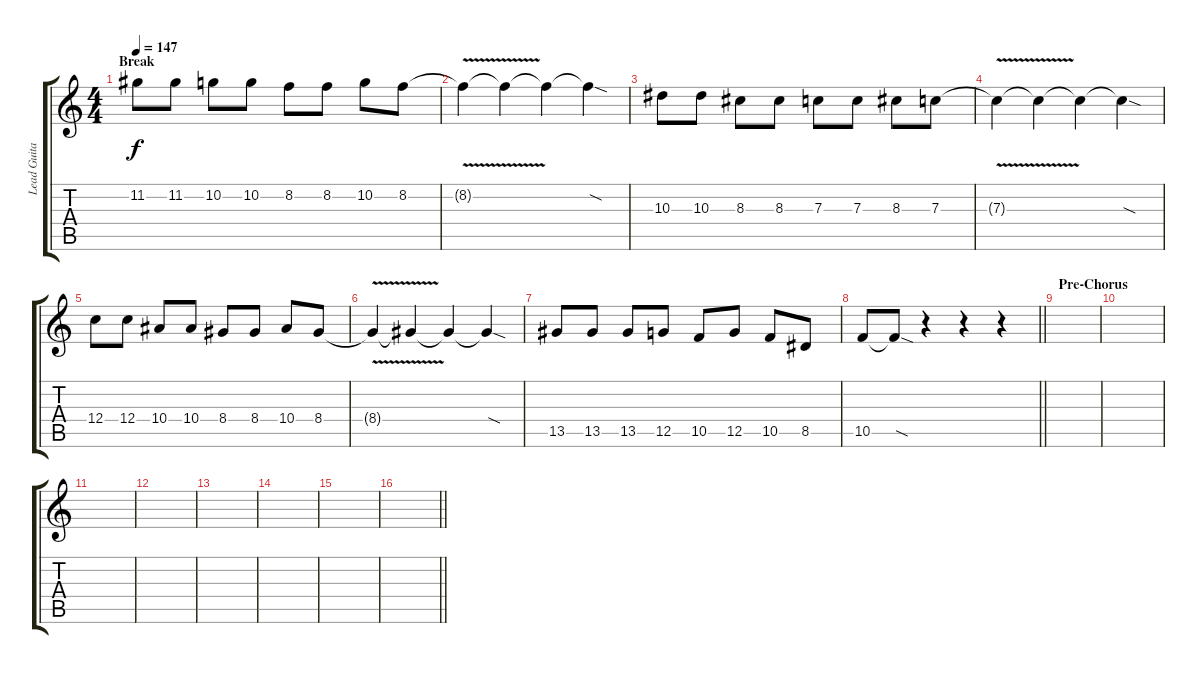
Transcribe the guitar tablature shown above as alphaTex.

\track ("Lead Guitar" "Lead Guita") {instrument overdrivenguitar}
\staff {score tabs}
\tuning (D4 A3 F3 C3 G2 C2) {hide}
\ts (4 4)
\section ("" "Break")
\tempo 147
\clef g2
\ks c
11.2.8{dy f} 11.2.8 10.2.8 10.2.8 8.2.8 8.2.8 10.2.8 8.2.8 |
8.2{v t}.4 8.2{t}.4 8.2{t}.4 8.2{sod t}.4 |
10.3.8 10.3.8 8.3.8 8.3.8 7.3.8 7.3.8 8.3.8 7.3.8 |
7.3{v t}.4 7.3{t}.4 7.3{t}.4 7.3{sod t}.4 |
12.4.8 12.4.8 10.4.8 10.4.8 8.4.8 8.4.8 10.4.8 8.4.8 |
8.4{v t}.4 8.4{t}.4 8.4{t}.4 8.4{sod t}.4 |
13.5.8 13.5.8 13.5.8 12.5.8 10.5.8 12.5.8 10.5.8 8.5.8 |
\barLineRight lightlight
10.5.8 10.5{sod t}.8 r.4 r.4 r.4 |
\section ("" "Pre-Chorus")
|
|
|
|
|
|
|
\barLineRight lightlight
